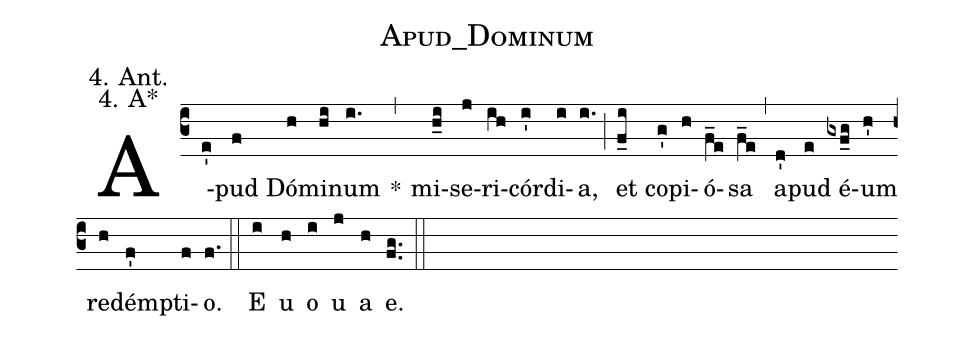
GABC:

name:Apud_Dominum;
annotation:4. Ant.;
annotation:4. A*;
%%
(c3) A(e')pud(f) Dó(h)mi(hi)num(i.) *(,) mi(h_i)se(j)ri(ih)cór(i')di(i)a,(i.) (;) et(f_i) co(g')pi(h)ó(f_e)sa(f_e) (,) a(d')pud(e) é(gxf_g)um(h') re(h)dém(f')pti(f)o.(f.) (::) <eu> E(i) u(h) o(i) u(j) a(h) e.(fg..) </eu> (::)
